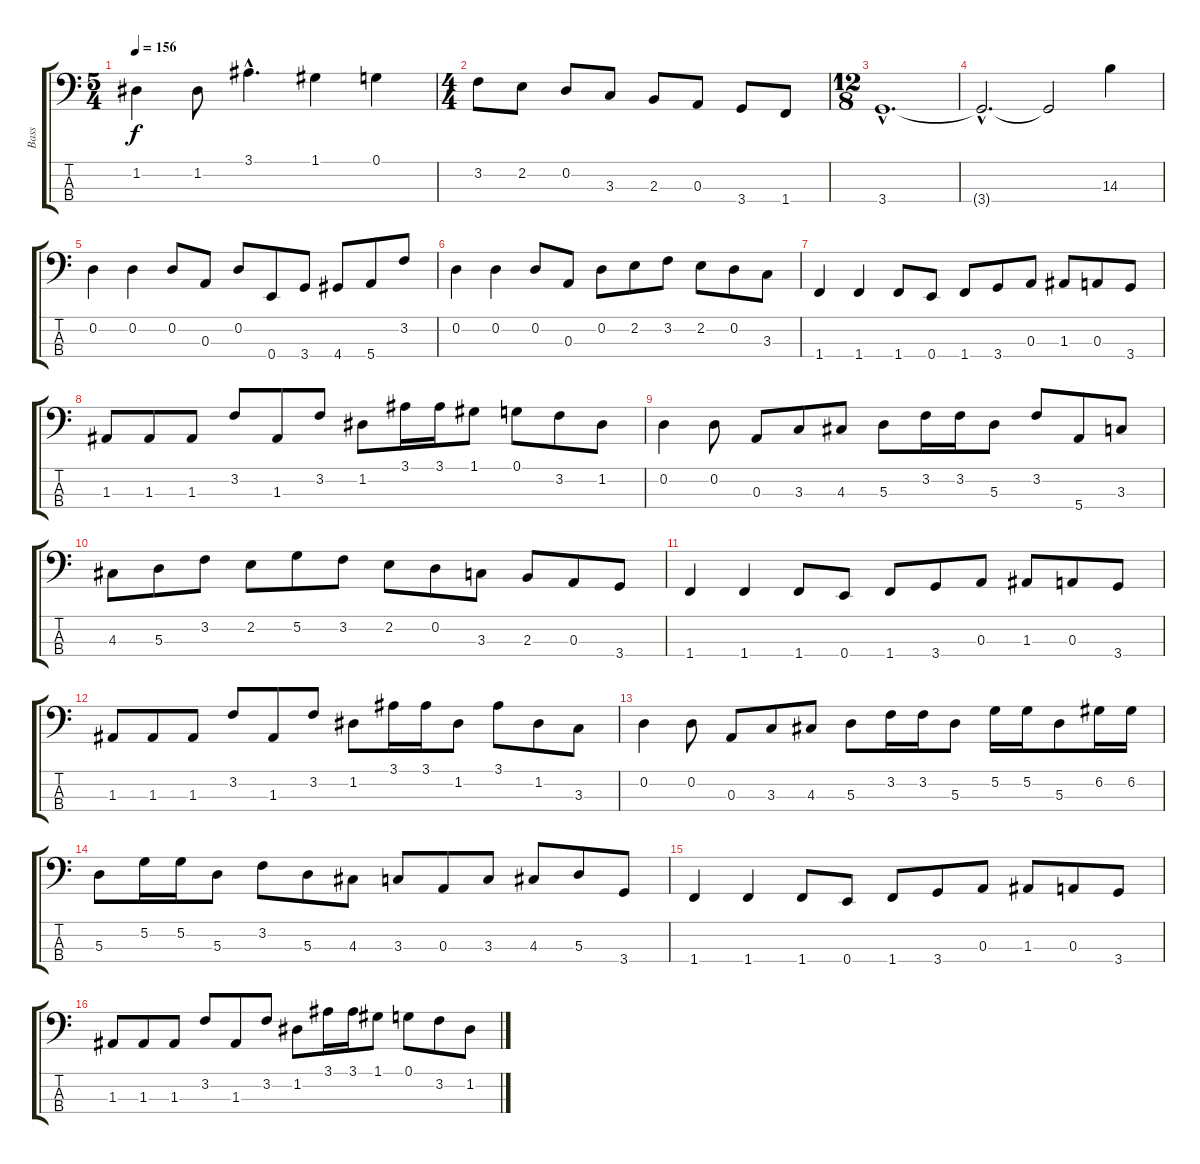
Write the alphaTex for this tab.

\track ("Bass" "Bass") {instrument electricbassfinger}
\staff {score tabs}
\tuning (G2 D2 A1 E1) {hide}
\ts (5 4)
\tempo 156
\clef f4
\ks c
1.2.4{dy f} 1.2.8 3.1{hac}.4{d} 1.1.4 0.1.4 |
\ts (4 4)
3.2.8 2.2.8 0.2.8 3.3.8 2.3.8 0.3.8 3.4.8 1.4.8 |
\ts (12 8)
3.4{hac}.1{d} |
3.4{hac t}.2{d} 3.4{t}.2 14.3.4 |
0.2.4 0.2.4 0.2.8 0.3.8 0.2.8 0.4.8 3.4.8 4.4.8 5.4.8 3.2.8 |
0.2.4 0.2.4 0.2.8 0.3.8 0.2.8 2.2.8 3.2.8 2.2.8 0.2.8 3.3.8 |
1.4.4 1.4.4 1.4.8 0.4.8 1.4.8 3.4.8 0.3.8 1.3.8 0.3.8 3.4.8 |
1.3.8 1.3.8 1.3.8 3.2.8 1.3.8 3.2.8 1.2.8 3.1.16 3.1.16 1.1.8 0.1.8 3.2.8 1.2.8 |
0.2.4 0.2.8 0.3.8 3.3.8 4.3.8 5.3.8 3.2.16 3.2.16 5.3.8 3.2.8 5.4.8 3.3.8 |
4.3.8 5.3.8 3.2.8 2.2.8 5.2.8 3.2.8 2.2.8 0.2.8 3.3.8 2.3.8 0.3.8 3.4.8 |
1.4.4 1.4.4 1.4.8 0.4.8 1.4.8 3.4.8 0.3.8 1.3.8 0.3.8 3.4.8 |
1.3.8 1.3.8 1.3.8 3.2.8 1.3.8 3.2.8 1.2.8 3.1.16 3.1.16 1.2.8 3.1.8 1.2.8 3.3.8 |
0.2.4 0.2.8 0.3.8 3.3.8 4.3.8 5.3.8 3.2.16 3.2.16 5.3.8 5.2.16 5.2.16 5.3.8 6.2.16 6.2.16 |
5.3.8 5.2.16 5.2.16 5.3.8 3.2.8 5.3.8 4.3.8 3.3.8 0.3.8 3.3.8 4.3.8 5.3.8 3.4.8 |
1.4.4 1.4.4 1.4.8 0.4.8 1.4.8 3.4.8 0.3.8 1.3.8 0.3.8 3.4.8 |
1.3.8 1.3.8 1.3.8 3.2.8 1.3.8 3.2.8 1.2.8 3.1.16 3.1.16 1.1.8 0.1.8 3.2.8 1.2.8
